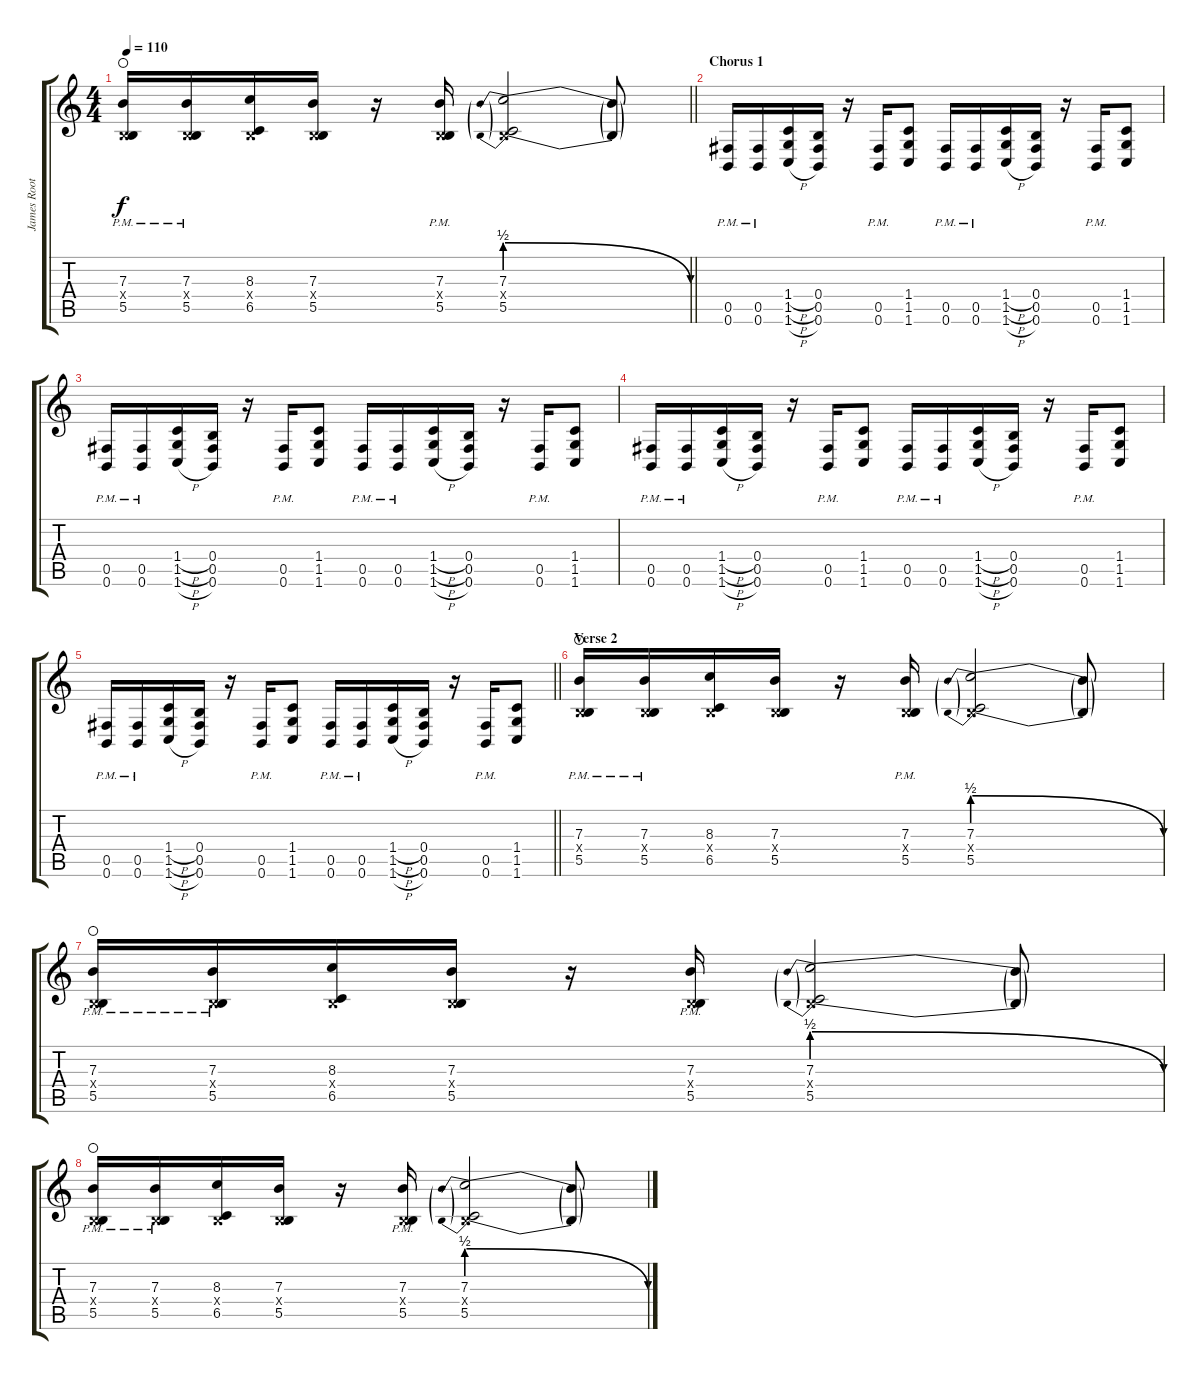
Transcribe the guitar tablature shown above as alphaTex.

\track ("James Root" "James Root") {instrument distortionguitar}
\staff {score tabs}
\tuning (Db4 Ab3 E3 B2 Gb2 B1) {hide}
\ts (4 4)
\tempo 110
\clef g2
\barLineRight lightlight
\ks c
(7.3 0.4{x} 5.5{pm}).16{dy f waho} (7.3 0.4{x} 5.5{pm}).16 (8.3 0.4{x} 6.5).16 (7.3 0.4{x} 5.5).16 r.16 (7.3 0.4{x} 5.5{pm}).16 (7.3{be (prebendrelease 0 2 60 0)} 0.4{x} 5.5{be (prebendrelease 0 2 60 0)}).2 (7.3{t} 5.5{t}).8 |
\section ("" "Chorus 1")
(0.5{pm} 0.6{pm}).16 (0.5{pm} 0.6{pm}).16 (1.4{h} 1.5{h} 1.6{h}).16 (0.4 0.5 0.6).16 r.16 (0.5{pm} 0.6{pm}).16 (1.4 1.5 1.6).8 (0.5{pm} 0.6{pm}).16 (0.5{pm} 0.6{pm}).16 (1.4{h} 1.5{h} 1.6{h}).16 (0.4 0.5 0.6).16 r.16 (0.5{pm} 0.6{pm}).16 (1.4 1.5 1.6).8 |
(0.5{pm} 0.6{pm}).16 (0.5{pm} 0.6{pm}).16 (1.4{h} 1.5{h} 1.6{h}).16 (0.4 0.5 0.6).16 r.16 (0.5{pm} 0.6{pm}).16 (1.4 1.5 1.6).8 (0.5{pm} 0.6{pm}).16 (0.5{pm} 0.6{pm}).16 (1.4{h} 1.5{h} 1.6{h}).16 (0.4 0.5 0.6).16 r.16 (0.5{pm} 0.6{pm}).16 (1.4 1.5 1.6).8 |
(0.5{pm} 0.6{pm}).16 (0.5{pm} 0.6{pm}).16 (1.4{h} 1.5{h} 1.6{h}).16 (0.4 0.5 0.6).16 r.16 (0.5{pm} 0.6{pm}).16 (1.4 1.5 1.6).8 (0.5{pm} 0.6{pm}).16 (0.5{pm} 0.6{pm}).16 (1.4{h} 1.5{h} 1.6{h}).16 (0.4 0.5 0.6).16 r.16 (0.5{pm} 0.6{pm}).16 (1.4 1.5 1.6).8 |
\barLineRight lightlight
(0.5{pm} 0.6{pm}).16 (0.5{pm} 0.6{pm}).16 (1.4{h} 1.5{h} 1.6{h}).16 (0.4 0.5 0.6).16 r.16 (0.5{pm} 0.6{pm}).16 (1.4 1.5 1.6).8 (0.5{pm} 0.6{pm}).16 (0.5{pm} 0.6{pm}).16 (1.4{h} 1.5{h} 1.6{h}).16 (0.4 0.5 0.6).16 r.16 (0.5{pm} 0.6{pm}).16 (1.4 1.5 1.6).8 |
\section ("" "Verse 2")
(7.3 0.4{x} 5.5{pm}).16{waho} (7.3 0.4{x} 5.5{pm}).16 (8.3 0.4{x} 6.5).16 (7.3 0.4{x} 5.5).16 r.16 (7.3 0.4{x} 5.5{pm}).16 (7.3{be (prebendrelease 0 2 60 0)} 0.4{x} 5.5{be (prebendrelease 0 2 60 0)}).2 (7.3{t} 5.5{t}).8 |
(7.3 0.4{x} 5.5{pm}).16{waho} (7.3 0.4{x} 5.5{pm}).16 (8.3 0.4{x} 6.5).16 (7.3 0.4{x} 5.5).16 r.16 (7.3 0.4{x} 5.5{pm}).16 (7.3{be (prebendrelease 0 2 60 0)} 0.4{x} 5.5{be (prebendrelease 0 2 60 0)}).2 (7.3{t} 5.5{t}).8 |
(7.3 0.4{x} 5.5{pm}).16{waho} (7.3 0.4{x} 5.5{pm}).16 (8.3 0.4{x} 6.5).16 (7.3 0.4{x} 5.5).16 r.16 (7.3 0.4{x} 5.5{pm}).16 (7.3{be (prebendrelease 0 2 60 0)} 0.4{x} 5.5{be (prebendrelease 0 2 60 0)}).2 (7.3{t} 5.5{t}).8
